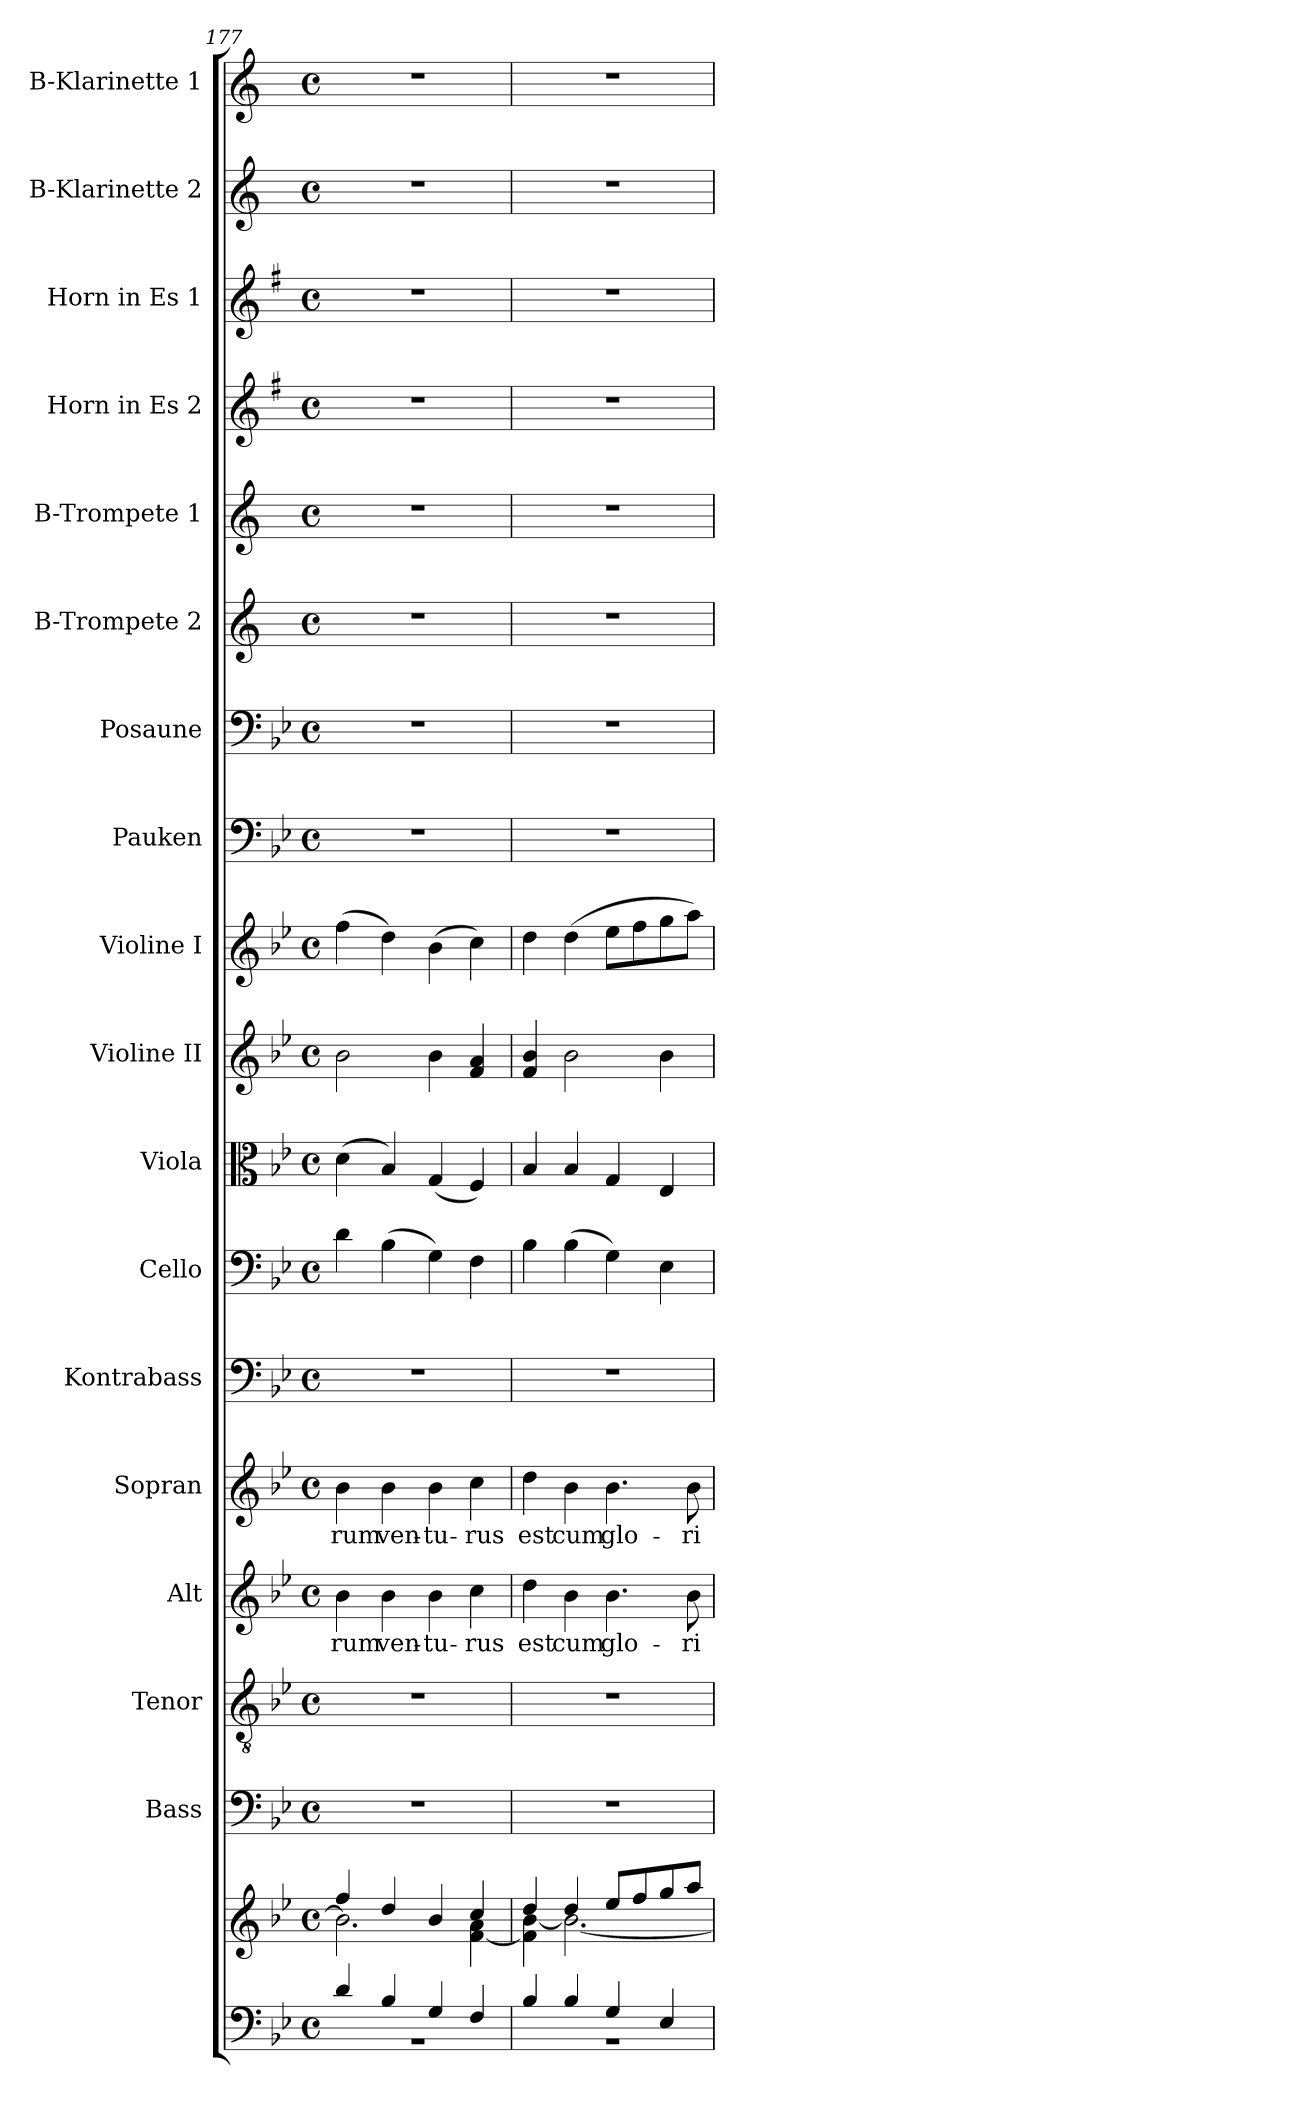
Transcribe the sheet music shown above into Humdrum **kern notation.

**kern	**kern	**kern	**kern	**kern	**text	**kern	**text	**kern	**kern	**kern	**kern	**kern	**kern	**kern	**kern	**kern	**kern	**kern	**kern	**kern
*part18	*part18	*part17	*part16	*part15	*part15	*part14	*part14	*part13	*part12	*part11	*part10	*part9	*part8	*part7	*part6	*part5	*part4	*part3	*part2	*part1
*staff19	*staff18	*staff17	*staff16	*staff15	*staff15	*staff14	*staff14	*staff13	*staff12	*staff11	*staff10	*staff9	*staff8	*staff7	*staff6	*staff5	*staff4	*staff3	*staff2	*staff1
*	*	*I"Bass	*I"Tenor	*I"Alt	*	*I"Sopran	*	*I"Kontrabass	*I"Cello	*I"Viola	*I"Violine II	*I"Violine I	*I"Pauken	*I"Posaune	*I"B-Trompete 2	*I"B-Trompete 1	*I"Horn in Es 2	*I"Horn in Es 1	*I"B-Klarinette 2	*I"B-Klarinette 1
*	*	*I'B.	*I'T.	*I'A.	*	*I'S.	*	*I'Kb.	*	*I'Vla.	*I'Vl. II	*I'Vl. I	*I'Pk.	*I'Pos.	*I'B Trp. 2	*I'B Trp. 1	*	*	*I'B Kl. 2	*I'B Kl. 1
*clefF4	*clefG2	*clefF4	*clefGv2	*clefG2	*	*clefG2	*	*clefF4	*clefF4	*clefC3	*clefG2	*clefG2	*clefF4	*clefF4	*clefG2	*clefG2	*clefG2	*clefG2	*clefG2	*clefG2
*	*	*	*	*	*	*	*	*ITrd7c12	*	*	*	*	*	*	*ITrd1c2	*ITrd1c2	*ITrd5c9	*ITrd5c9	*ITrd1c2	*ITrd1c2
*k[b-e-]	*k[b-e-]	*k[b-e-]	*k[b-e-]	*k[b-e-]	*	*k[b-e-]	*	*k[b-e-]	*k[b-e-]	*k[b-e-]	*k[b-e-]	*k[b-e-]	*k[b-e-]	*k[b-e-]	*k[b-e-]	*k[b-e-]	*k[b-e-]	*k[b-e-]	*k[b-e-]	*k[b-e-]
*B-:	*B-:	*B-:	*B-:	*B-:	*	*B-:	*	*B-:	*B-:	*B-:	*B-:	*B-:	*B-:	*B-:	*B-:	*B-:	*B-:	*B-:	*B-:	*B-:
*M4/4	*M4/4	*M4/4	*M4/4	*M4/4	*	*M4/4	*	*M4/4	*M4/4	*M4/4	*M4/4	*M4/4	*M4/4	*M4/4	*M4/4	*M4/4	*M4/4	*M4/4	*M4/4	*M4/4
*met(c)	*met(c)	*met(c)	*met(c)	*met(c)	*	*met(c)	*	*met(c)	*met(c)	*met(c)	*met(c)	*met(c)	*met(c)	*met(c)	*met(c)	*met(c)	*met(c)	*met(c)	*met(c)	*met(c)
=177	=177	=177	=177	=177	=177	=177	=177	=177	=177	=177	=177	=177	=177	=177	=177	=177	=177	=177	=177	=177
*^	*^	*	*	*	*	*	*	*	*	*	*	*	*	*	*	*	*	*	*	*
!	!	!	!	!	!	!	!LO:LY:b	!	!LO:LY:b	!	!	!	!	!	!	!	!	!	!	!	!	!
4d/	1rBB	4ff/	2.b-\]	1r	1r	4b-\	-rum	4b-\	-rum	1r	4d\	(>4d\	2b-\	(>4ff\	1r	1r	1r	1r	1r	1r	1r	1r
!	!	!	!	!	!	!	!LO:LY:b	!	!LO:LY:b	!	!	!	!	!	!	!	!	!	!	!	!	!
4B-/	.	4dd/	.	.	.	4b-\	ven-	4b-\	ven-	.	(>4B-\	4B-/)	.	4dd\)	.	.	.	.	.	.	.	.
!	!	!	!	!	!	!	!LO:LY:b	!	!LO:LY:b	!	!	!	!	!	!	!	!	!	!	!	!	!
4G/	.	4b-/	.	.	.	4b-\	-tu-	4b-\	-tu-	.	4G\)	(<4G/	4b-\	(>4b-\	.	.	.	.	.	.	.	.
!	!	!	!	!	!	!	!LO:LY:b	!	!LO:LY:b	!	!	!	!	!	!	!	!	!	!	!	!	!
4F/	.	4cc/	[<4f\ 4a\	.	.	4cc\	-rus	4cc\	-rus	.	4F\	4F/)	4f/ 4a/	4cc\)	.	.	.	.	.	.	.	.
=178	=178	=178	=178	=178	=178	=178	=178	=178	=178	=178	=178	=178	=178	=178	=178	=178	=178	=178	=178	=178	=178	=178
!	!	!	!	!	!	!	!LO:LY:b	!	!LO:LY:b	!	!	!	!	!	!	!	!	!	!	!	!	!
4B-/	1rBB	4dd/	4f\] [<4b-\	1r	1r	4dd\	est	4dd\	est	1r	4B-\	4B-/	4f/ 4b-/	4dd\	1r	1r	1r	1r	1r	1r	1r	1r
!	!	!	!	!	!	!	!LO:LY:b	!	!LO:LY:b	!	!	!	!	!	!	!	!	!	!	!	!	!
4B-/	.	4dd/	2.b-\_	.	.	4b-\	cum	4b-\	cum	.	(>4B-\	4B-/	2b-\	(>4dd\	.	.	.	.	.	.	.	.
!	!	!	!	!	!	!	!LO:LY:b	!	!LO:LY:b	!	!	!	!	!	!	!	!	!	!	!	!	!
4G/	.	8ee-/L	.	.	.	4.b-\	glo-	4.b-\	glo-	.	4G\)	4G/	.	8ee-\L	.	.	.	.	.	.	.	.
.	.	8ff/	.	.	.	.	.	.	.	.	.	.	.	8ff\	.	.	.	.	.	.	.	.
4E-/	.	8gg/	.	.	.	.	.	.	.	.	4E-\	4E-/	4b-\	8gg\	.	.	.	.	.	.	.	.
!	!	!	!	!	!	!	!LO:LY:b	!	!LO:LY:b	!	!	!	!	!	!	!	!	!	!	!	!	!
.	.	8aa/J	.	.	.	8b-\	-ri-	8b-\	-ri-	.	.	.	.	8aa\J)	.	.	.	.	.	.	.	.
*v	*v	*	*	*	*	*	*	*	*	*	*	*	*	*	*	*	*	*	*	*	*	*
*	*v	*v	*	*	*	*	*	*	*	*	*	*	*	*	*	*	*	*	*	*	*
=	=	=	=	=	=	=	=	=	=	=	=	=	=	=	=	=	=	=	=	=
*-	*-	*-	*-	*-	*-	*-	*-	*-	*-	*-	*-	*-	*-	*-	*-	*-	*-	*-	*-	*-
